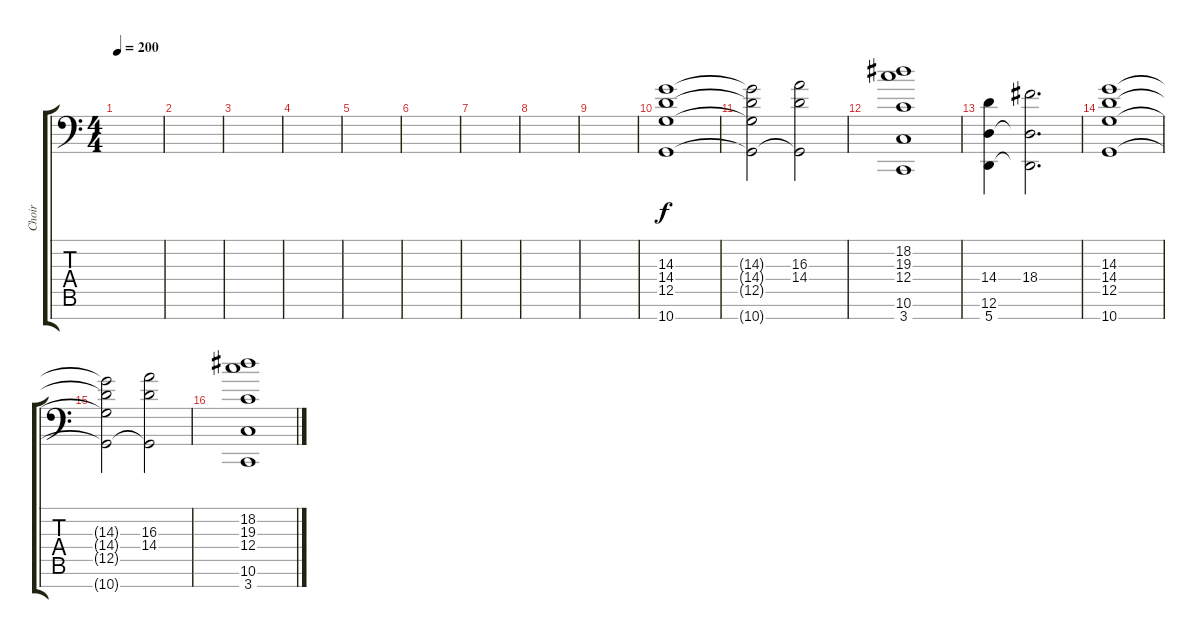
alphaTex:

\track ("Choir" "Choir") {instrument choiraahs}
\staff {score tabs}
\tuning (D4 A3 F3 C3 G2 D2 A1) {hide}
\ts (4 4)
\tempo 200
\clef f4
\ks c
|
|
|
|
|
|
|
|
|
(14.3 14.4 12.5 10.7).1 |
(14.3{t} 14.4{t} 12.5{t} 10.7{t}).2 (16.3 14.4 10.7{t}).2 |
(18.2 19.3 12.4 10.6 3.7).1 |
(14.4 12.6 5.7).4 (18.4 12.6{t} 5.7{t}).2{d} |
(14.3 14.4 12.5 10.7).1 |
(14.3{t} 14.4{t} 12.5{t} 10.7{t}).2 (16.3 14.4 10.7{t}).2 |
(18.2 19.3 12.4 10.6 3.7).1
